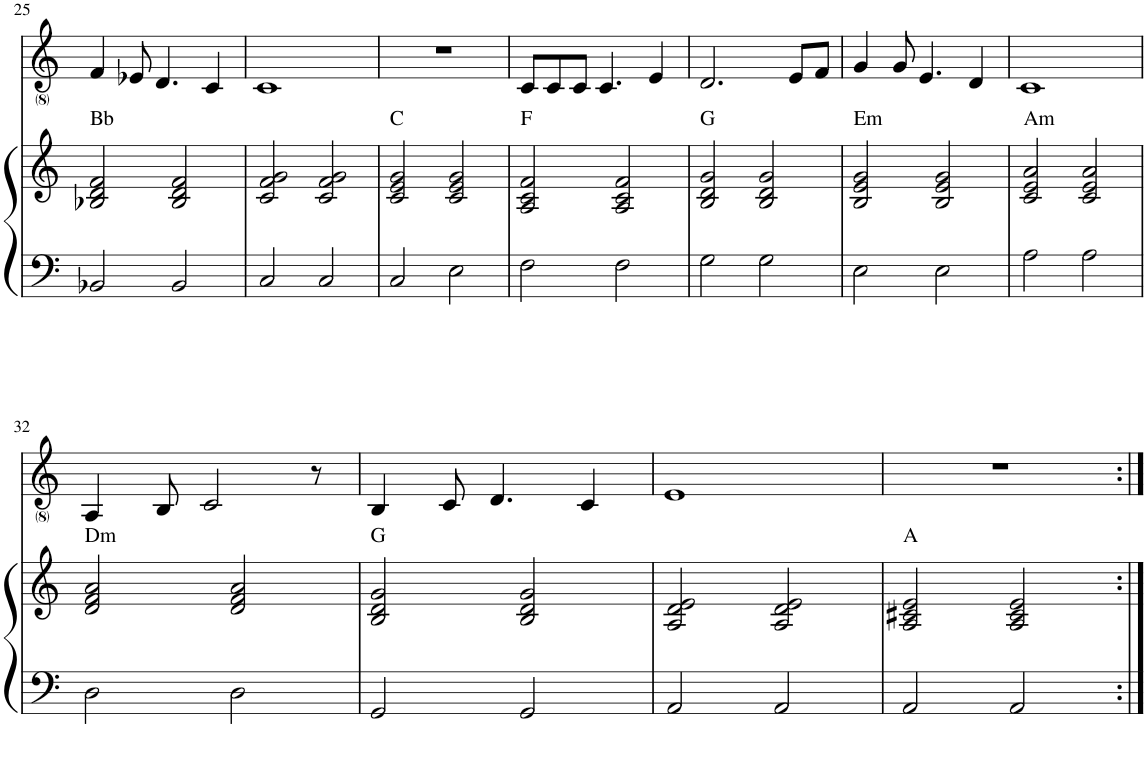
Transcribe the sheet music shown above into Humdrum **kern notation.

**kern	**kern	**kern
*part2	*part2	*part1
*staff3	*staff2	*staff1
*I"Piano	*	*I"Voice
*I'Pno	*	*
!!LO:PB:g=z
*clefF4	*clefG2	*clefG2
*k[]	*k[]	*k[]
*M4/4	*M4/4	*M4/4
=25	=25	=25
!	!LO:TX:a:t=Bb	!
2BB-X/	2B-X/ 2d/ 2f/	4f/
.	.	8e-X/
.	.	4.d/
2BB-/	2B-/ 2d/ 2f/	.
.	.	4c/
=26	=26	=26
2C/	2c/ 2f/ 2g/	1c
2C/	2c/ 2f/ 2g/	.
=27	=27	=27
!	!LO:TX:a:t=C	!
2C/	2c/ 2e/ 2g/	1r
2E\	2c/ 2e/ 2g/	.
=28	=28	=28
!	!LO:TX:a:t=F	!
2F\	2A/ 2c/ 2f/	8c/L
.	.	8c/
.	.	8c/J
.	.	4.c/
2F\	2A/ 2c/ 2f/	.
.	.	4e/
=29	=29	=29
!	!LO:TX:a:t=G	!
2G\	2B/ 2d/ 2g/	2.d/
2G\	2B/ 2d/ 2g/	.
.	.	8e/L
.	.	8f/J
=30	=30	=30
!	!LO:TX:a:t=Em	!
2E\	2B/ 2e/ 2g/	4g/
.	.	8g/
.	.	4.e/
2E\	2B/ 2e/ 2g/	.
.	.	4d/
=31	=31	=31
!	!LO:TX:a:t=Am	!
2A\	2c/ 2e/ 2a/	1c
2A\	2c/ 2e/ 2a/	.
!!LO:LB:g=z
=32	=32	=32
!	!LO:TX:a:t=Dm	!
2D\	2d/ 2f/ 2a/	4A/
.	.	8B/
.	.	2c/
2D\	2d/ 2f/ 2a/	.
.	.	8r
=33	=33	=33
!	!LO:TX:a:t=G	!
2GG/	2B/ 2d/ 2g/	4B/
.	.	8c/
.	.	4.d/
2GG/	2B/ 2d/ 2g/	.
.	.	4c/
=34	=34	=34
2AA/	2A/ 2d/ 2e/	1e
2AA/	2A/ 2d/ 2e/	.
=35	=35	=35
!	!LO:TX:a:t=A	!
2AA/	2A/ 2c#X/ 2e/	1r
2AA/	2A/ 2c#/ 2e/	.
=:|!	=:|!	=:|!
*-	*-	*-
